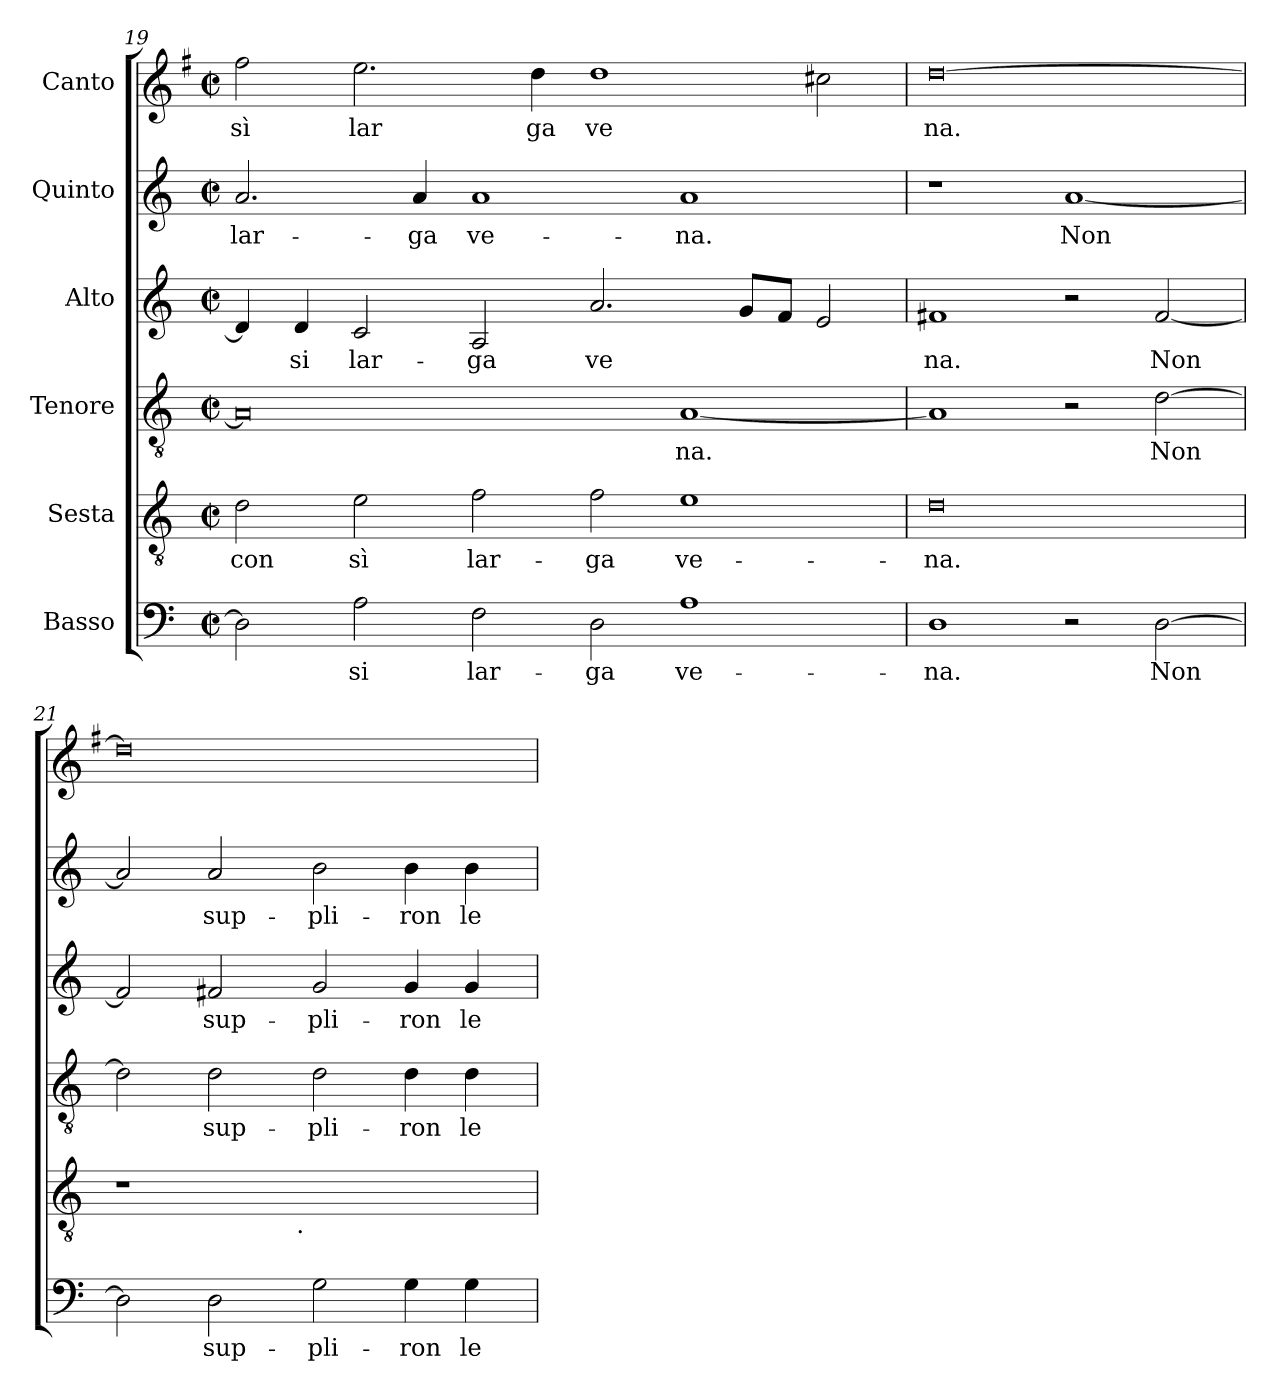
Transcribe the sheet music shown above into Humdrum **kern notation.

**kern	**text	**kern	**text	**kern	**text	**kern	**text	**kern	**text	**kern	**text
*part6	*part6	*part5	*part5	*part4	*part4	*part3	*part3	*part2	*part2	*part1	*part1
*staff6	*staff6	*staff5	*staff5	*staff4	*staff4	*staff3	*staff3	*staff2	*staff2	*staff1	*staff1
*I"Basso	*	*I"Sesta	*	*I"Tenore	*	*I"Alto	*	*I"Quinto	*	*I"Canto	*
*clefF4	*	*clefGv2	*	*clefGv2	*	*clefG2	*	*clefG2	*	*clefG2	*
*	*	*	*	*	*	*	*	*	*	*ITrd-3c-5	*
*k[]	*	*k[]	*	*k[]	*	*k[]	*	*k[]	*	*k[]	*
*C:	*	*C:	*	*C:	*	*C:	*	*C:	*	*C:	*
*M2/2	*	*M2/2	*	*M2/2	*	*M2/2	*	*M2/2	*	*M2/2	*
*met(c|)	*	*met(c|)	*	*met(c|)	*	*met(c|)	*	*met(c|)	*	*met(c|)	*
=19	=19	=19	=19	=19	=19	=19	=19	=19	=19	=19	=19
!	!LO:LY:b:cj	!	!LO:LY:b:cj	!	!LO:LY:b:cj	!	!LO:LY:b:cj	!	!LO:LY:b:cj	!	!LO:LY:b:cj
2D\]	.	2d\	con	0A]	--	4d/]	.	2.a/	lar-	2bb\	sì
!	!	!	!	!	!	!	!LO:LY:b:cj	!	!	!	!
.	.	.	.	.	.	4d/	si	.	.	.	.
!	!LO:LY:b:cj	!	!LO:LY:b:cj	!	!	!	!LO:LY:b:cj	!	!	!	!LO:LY:b:cj
2A\	si	2e\	sì	.	.	2c/	lar-	.	.	2.aa\	lar
!	!	!	!	!	!	!	!	!	!LO:LY:b:cj	!	!
.	.	.	.	.	.	.	.	4a/	-ga	.	.
!	!LO:LY:b:cj	!	!LO:LY:b:cj	!	!	!	!LO:LY:b:cj	!	!LO:LY:b:cj	!	!
2F\	lar-	2f\	lar-	.	.	2A/	-ga	1a	ve-	.	.
!	!	!	!	!	!	!	!	!	!	!	!LO:LY:b:cj
.	.	.	.	.	.	.	.	.	.	4gg\	ga
!	!LO:LY:b:cj	!	!LO:LY:b:cj	!	!	!	!LO:LY:b:cj	!	!	!	!LO:LY:b:cj
2D\	-ga	2f\	-ga	.	.	2.a/	ve-	.	.	1gg	ve
!	!LO:LY:b:cj	!	!LO:LY:b:cj	!	!LO:LY:b:cj	!	!	!	!LO:LY:b:cj	!	!
1A	ve-	1e	ve-	[<1A	-na.	.	.	1a	-na.	.	.
!	!	!	!	!	!	!	!LO:LY:b:cj	!	!	!	!
.	.	.	.	.	.	8g/L	--	.	.	.	.
!	!	!	!	!	!	!	!LO:LY:b:cj	!	!	!	!
.	.	.	.	.	.	8f/J	--	.	.	.	.
!	!	!	!	!	!	!	!LO:LY:b:cj	!	!	!	!LO:LY:b:cj
.	.	.	.	.	.	2e/	--	.	.	2ff#\	.
=20	=20	=20	=20	=20	=20	=20	=20	=20	=20	=20	=20
!	!LO:LY:b:cj	!	!LO:LY:b:cj	!	!LO:LY:b:cj	!	!LO:LY:b:cj	!	!	!	!LO:LY:b:cj
1D	-na.	0d	-na.	1A]	.	1f#X	-na.	1r	.	[>0gg	na.
!	!	!	!	!	!	!	!	!	!LO:LY:b:cj	!	!
2r	.	.	.	2r	.	2r	.	[<1a	Non	.	.
!	!LO:LY:b:cj	!	!	!	!LO:LY:b:cj	!	!LO:LY:b:cj	!	!	!	!
[>2D\	Non	.	.	[>2d\	Non	[<2f#/	Non	.	.	.	.
=21	=21	=21	=21	=21	=21	=21	=21	=21	=21	=21	=21
!	!LO:LY:b:cj	!	!	!	!LO:LY:b:cj	!	!LO:LY:b:cj	!	!LO:LY:b:cj	!	!LO:LY:b:cj
*	*	*^	*	*	*	*	*	*	*	*	*
2D\]	.	1r	2ryy	.	2d\]	.	2f#/]	.	2a/]	.	0gg]	.
!	!LO:LY:b:cj	!	!	!	!	!LO:LY:b:cj	!	!LO:LY:b:cj	!	!LO:LY:b:cj	!	!
2D\	sup-	.	4...ryy	.	2d\	sup-	2f#X/	sup-	2a/	sup-	.	.
!	!	!	!LO:TX:b:t=.	!	!	!	!	!	!	!	!	!
.	.	.	1ryy	.	.	.	.	.	.	.	.	.
!	!LO:LY:b:cj	!	!	!	!	!LO:LY:b:cj	!	!LO:LY:b:cj	!	!LO:LY:b:cj	!	!
2G\	-pli-	1ryy	.	.	2d\	-pli-	2g/	-pli-	2b\	-pli-	.	.
!	!LO:LY:b:cj	!	!	!	!	!LO:LY:b:cj	!	!LO:LY:b:cj	!	!LO:LY:b:cj	!	!
4G\	-ron	.	.	.	4d\	-ron	4g/	-ron	4b\	-ron	.	.
!	!LO:LY:b:cj	!	!	!	!	!LO:LY:b:cj	!	!LO:LY:b:cj	!	!LO:LY:b:cj	!	!
4G\	le	.	.	.	4d\	le	4g/	le	4b\	le	.	.
.	.	.	32ryy	.	.	.	.	.	.	.	.	.
*	*	*v	*v	*	*	*	*	*	*	*	*	*
=	=	=	=	=	=	=	=	=	=	=	=
*-	*-	*-	*-	*-	*-	*-	*-	*-	*-	*-	*-
